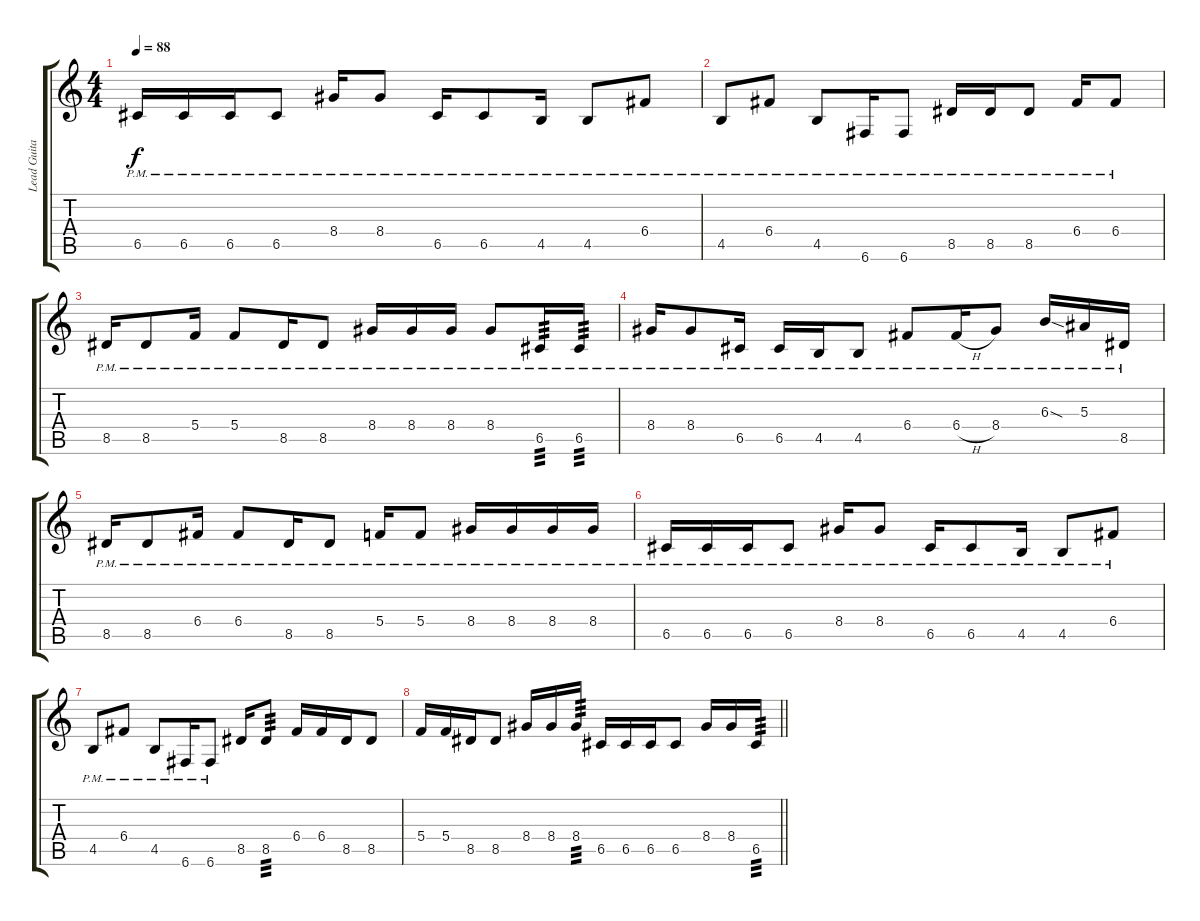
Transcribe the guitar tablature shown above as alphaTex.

\track ("Lead Guitar" "Lead Guita") {instrument distortionguitar}
\staff {score tabs}
\tuning (D4 A3 F3 C3 G2 C2) {hide}
\ts (4 4)
\tempo 88
\clef g2
\ks c
6.5{pm}.16{dy f} 6.5{pm}.16 6.5{pm}.16 6.5{pm}.8 8.4{pm}.16 8.4{pm}.8 6.5{pm}.16 6.5{pm}.8 4.5{pm}.16 4.5{pm}.8 6.4{pm}.8 |
4.5{pm}.8 6.4{pm}.8 4.5{pm}.8 6.6{pm}.16 6.6{pm}.8 8.5{pm}.16 8.5{pm}.16 8.5{pm}.8 6.4{pm}.16 6.4{pm}.8 |
8.5{pm}.16 8.5{pm}.8 5.4{pm}.16 5.4{pm}.8 8.5{pm}.16 8.5{pm}.8 8.4{pm}.16 8.4{pm}.16 8.4{pm}.16 8.4{pm}.8 6.5{pm}.16{tp 3} 6.5{pm}.16{tp 3} |
8.4{pm}.16 8.4{pm}.8 6.5{pm}.16 6.5{pm}.16 4.5{pm}.16 4.5{pm}.8 6.4{pm}.8 6.4{h pm}.16 8.4{pm}.8 6.3{sod pm}.16 5.3{pm}.16 8.5{pm}.16 |
8.5{pm}.16 8.5{pm}.8 6.4{pm}.16 6.4{pm}.8 8.5{pm}.16 8.5{pm}.8 5.4{pm}.16 5.4{pm}.8 8.4{pm}.16 8.4{pm}.16 8.4{pm}.16 8.4{pm}.16 |
6.5{pm}.16 6.5{pm}.16 6.5{pm}.16 6.5{pm}.8 8.4{pm}.16 8.4{pm}.8 6.5{pm}.16 6.5{pm}.8 4.5{pm}.16 4.5{pm}.8 6.4{pm}.8 |
4.5{pm}.8 6.4{pm}.8 4.5{pm}.8 6.6{pm}.16 6.6{pm}.8 8.5.16 8.5.8{tp 3} 6.4.16 6.4.16 8.5.16 8.5.8 |
\barLineRight lightlight
5.4.16 5.4.16 8.5.16 8.5.8 8.4.16 8.4.16 8.4.16{tp 3} 6.5.16 6.5.16 6.5.16 6.5.8 8.4.16 8.4.16 6.5.16{tp 3}
